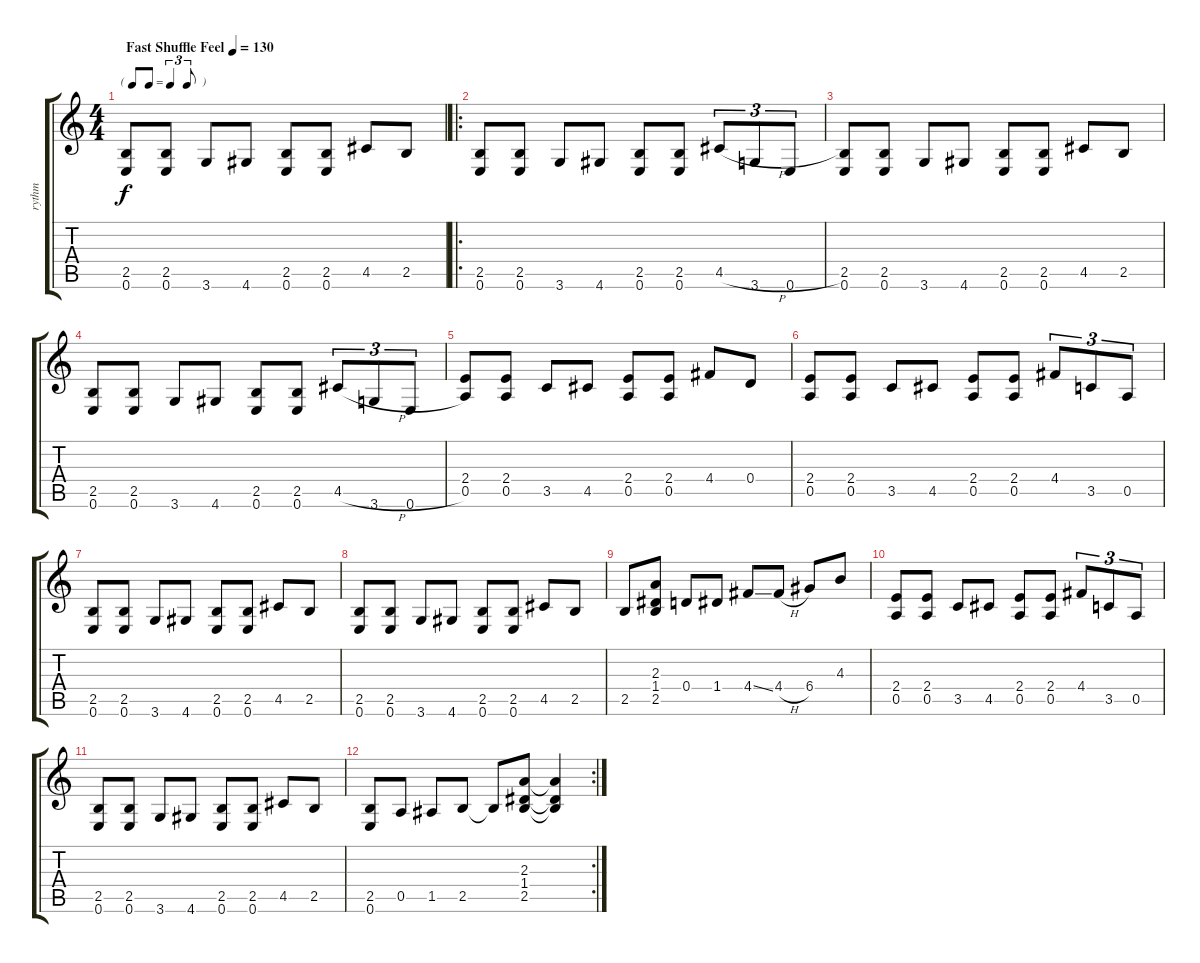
\track ("rythm" "rythm") {instrument distortionguitar}
\staff {score tabs}
\tuning (E4 B3 G3 D3 A2 E2) {hide}
\ts (4 4)
\tf triplet8th
\tempo (130 "Fast Shuffle Feel")
\clef g2
\ks c
(2.5 0.6).8{dy f instrument distortionguitar} (2.5 0.6).8 3.6.8 4.6.8 (2.5 0.6).8 (2.5 0.6).8 4.5.8 2.5.8 |
\ro
(2.5 0.6).8 (2.5 0.6).8 3.6.8 4.6.8 (2.5 0.6).8 (2.5 0.6).8 4.5{h}.8{tu (3 2)} 3.6.8{tu (3 2)} 0.6.8{tu (3 2)} |
(2.5 0.6).8 (2.5 0.6).8 3.6.8 4.6.8 (2.5 0.6).8 (2.5 0.6).8 4.5.8 2.5.8 |
(2.5 0.6).8 (2.5 0.6).8 3.6.8 4.6.8 (2.5 0.6).8 (2.5 0.6).8 4.5{h}.8{tu (3 2)} 3.6.8{tu (3 2)} 0.6.8{tu (3 2)} |
(2.4 0.5).8 (2.4 0.5).8 3.5.8 4.5.8 (2.4 0.5).8 (2.4 0.5).8 4.4.8 0.4.8 |
(2.4 0.5).8 (2.4 0.5).8 3.5.8 4.5.8 (2.4 0.5).8 (2.4 0.5).8 4.4.8{tu (3 2)} 3.5.8{tu (3 2)} 0.5.8{tu (3 2)} |
(2.5 0.6).8 (2.5 0.6).8 3.6.8 4.6.8 (2.5 0.6).8 (2.5 0.6).8 4.5.8 2.5.8 |
(2.5 0.6).8 (2.5 0.6).8 3.6.8 4.6.8 (2.5 0.6).8 (2.5 0.6).8 4.5.8 2.5.8 |
2.5.8 (2.3 1.4 2.5).8 0.4.8 1.4.8 4.4{ss}.8 4.4{h}.8 6.4.8 4.3.8 |
(2.4 0.5).8 (2.4 0.5).8 3.5.8 4.5.8 (2.4 0.5).8 (2.4 0.5).8 4.4.8{tu (3 2)} 3.5.8{tu (3 2)} 0.5.8{tu (3 2)} |
(2.5 0.6).8 (2.5 0.6).8 3.6.8 4.6.8 (2.5 0.6).8 (2.5 0.6).8 4.5.8 2.5.8 |
\rc 2
(2.5 0.6).8 0.5.8 1.5.8 2.5.8 2.5{t}.8 (2.3 1.4 2.5).8 (2.3{t} 1.4{t} 2.5{t}).4
